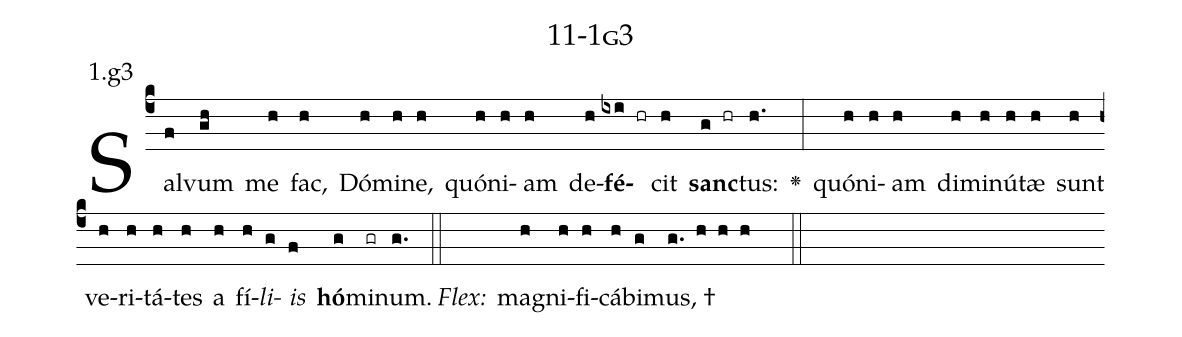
name: 11-1g3;
annotation: 1.g3;
%%
(c4)Sal(f)vum(gh) me(h) fac,(h) Dó(h)mi(h)ne,(h) quón(h)i(h)am(h) de(h)<b>fé</b>(ixi hr)cit(h) <b>sanc</b>(g hr)tus:(h.) <v>\greheightstar</v>(:) quón(h)i(h)am(h) di(h)mi(h)nú(h)tæ(h) sunt(h) ve(h)ri(h)tá(h)tes(h) a(h) fí(h)<i>li</i>(g)<i>is</i>(f) <b>hó</b>(g)mi(gr)num.(g.) (::)
<i>Flex:</i>()  ma(h)gni(h)fi(h)cá(h)bi(g)mus, †(g. h h h  ::)

%E(h) u(h) o(g) u(f) a(g) e.(g.) (::)
